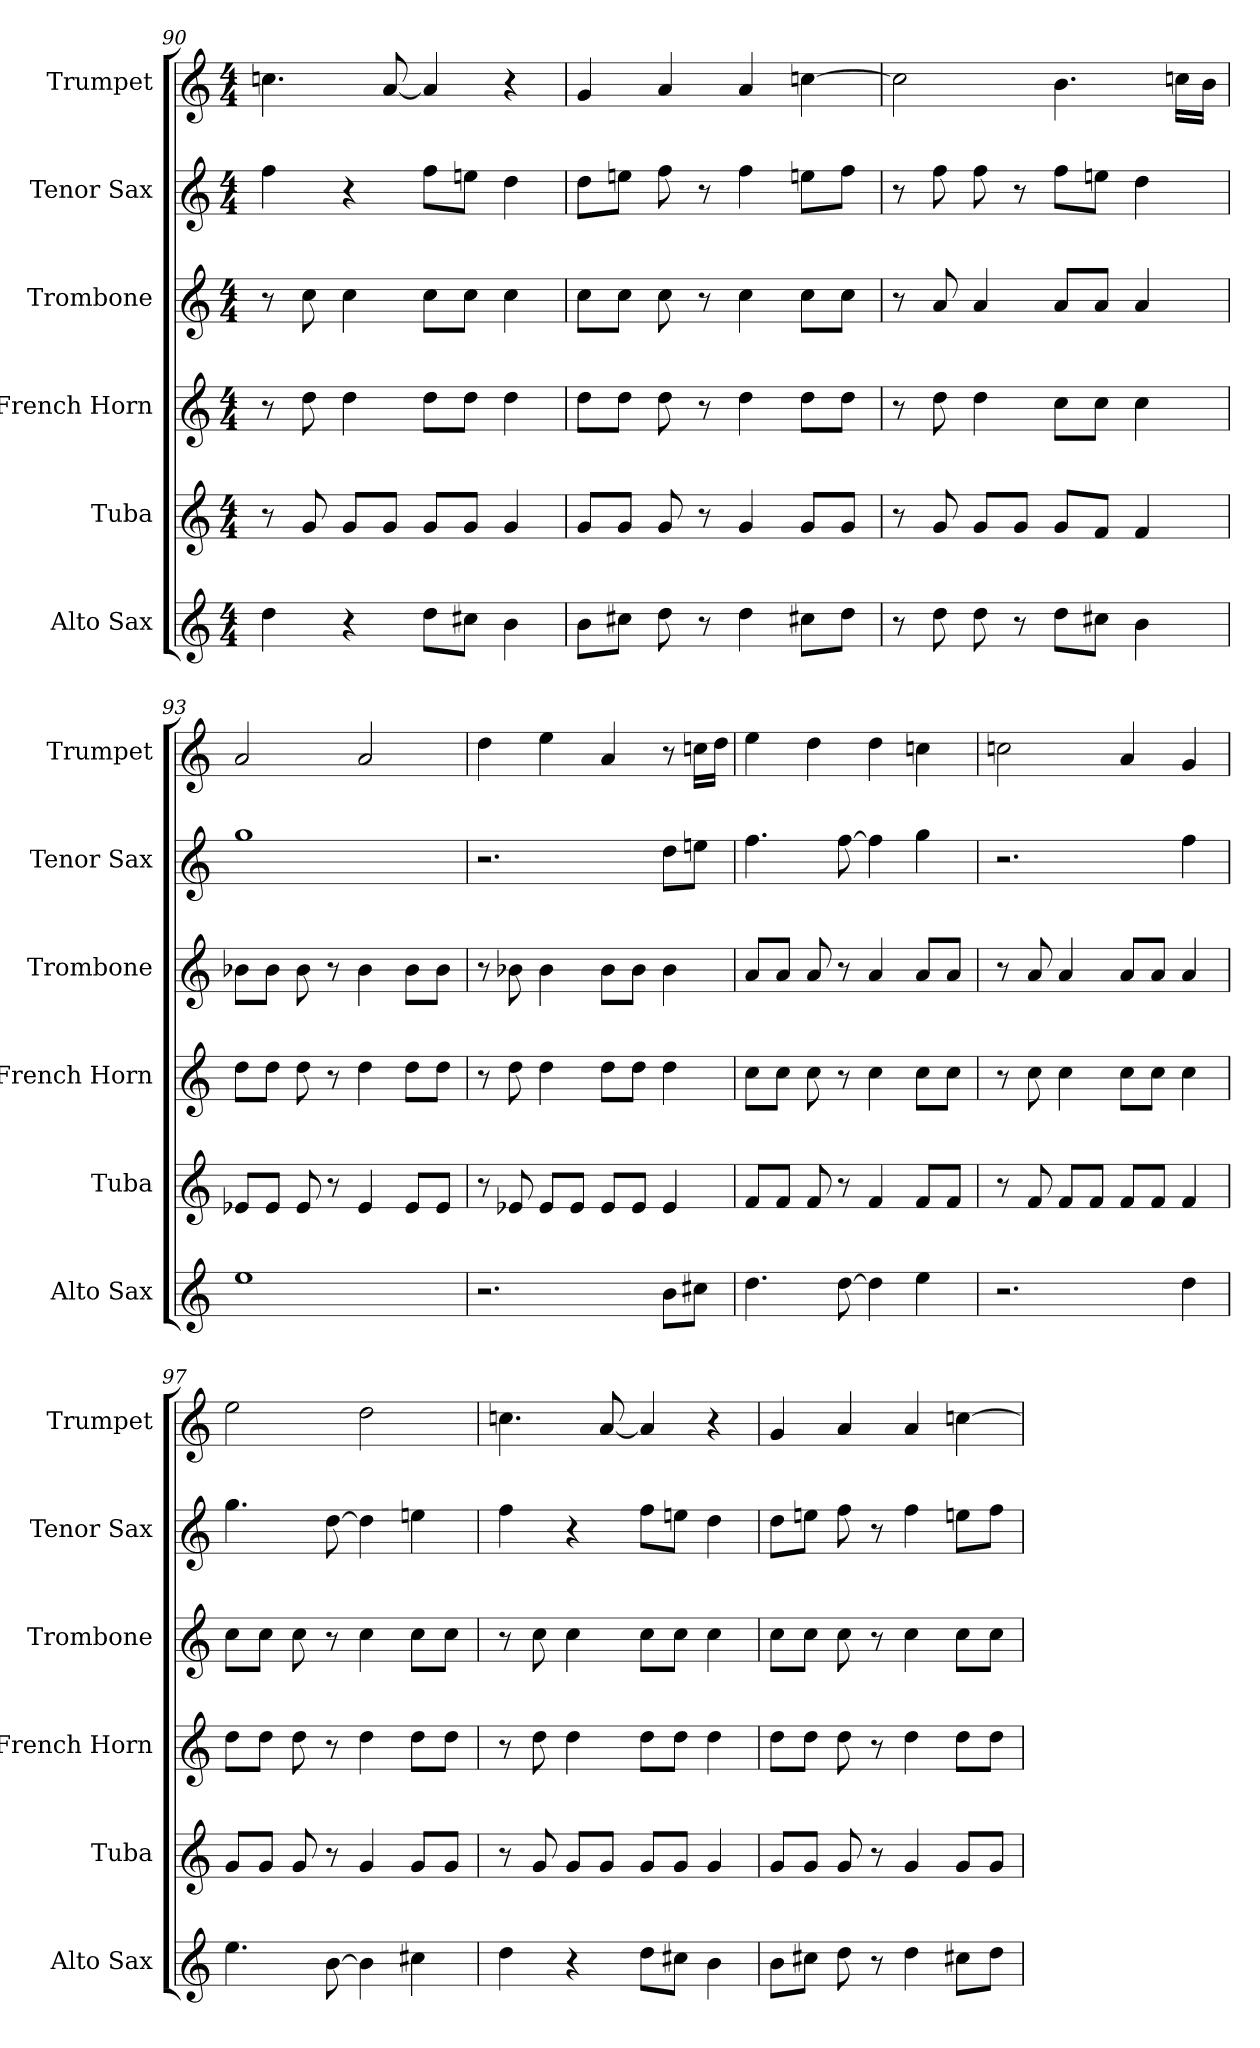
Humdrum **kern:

**kern	**kern	**kern	**kern	**kern	**kern
*part6	*part5	*part4	*part3	*part2	*part1
*staff6	*staff5	*staff4	*staff3	*staff2	*staff1
*I"Alto Sax	*I"Tuba	*I"French Horn	*I"Trombone	*I"Tenor Sax	*I"Trumpet
*I'Alto Sax	*I'Tuba	*I'French Horn	*I'Trombone	*I'Tenor Sax	*I'Trumpet
*clefG2	*clefG2	*clefG2	*clefG2	*clefG2	*clefG2
*ITrd5c9	*ITrd15c26	*ITrd8c14	*ITrd8c14	*ITrd8c14	*ITrd1c2
*M4/4	*M4/4	*M4/4	*M4/4	*M4/4	*M4/4
=90	=90	=90	=90	=90	=90
4f	8r	8r	8r	4f	4.b-
.	8GG	8d	8c	.	.
4r	8GGL	4d	4c	4r	.
.	8GGJ	.	.	.	[8g
8fL	8GGL	8dL	8cL	8fL	4g]
8enJ	8GGJ	8dJ	8cJ	8enJ	.
4d	4GG	4d	4c	4d	4r
=91	=91	=91	=91	=91	=91
8dL	8GGL	8dL	8cL	8dL	4f
8enJ	8GGJ	8dJ	8cJ	8enJ	.
8f	8GG	8d	8c	8f	4g
8r	8r	8r	8r	8r	.
4f	4GG	4d	4c	4f	4g
8enL	8GGL	8dL	8cL	8enL	[4b-
8fJ	8GGJ	8dJ	8cJ	8fJ	.
=92	=92	=92	=92	=92	=92
8r	8r	8r	8r	8r	2b-]
8f	8GG	8d	8A	8f	.
8f	8GGL	4d	4A	8f	.
8r	8GGJ	.	.	8r	.
8fL	8GGL	8cL	8AL	8fL	4.a
8enJ	8FFJ	8cJ	8AJ	8enJ	.
4d	4FF	4c	4A	4d	.
.	.	.	.	.	16b-LL
.	.	.	.	.	16aJJ
=93	=93	=93	=93	=93	=93
1g	8EE-L	8dL	8B-L	1g	2g
.	8EE-J	8dJ	8B-J	.	.
.	8EE-	8d	8B-	.	.
.	8r	8r	8r	.	.
.	4EE-	4d	4B-	.	2g
.	8EE-L	8dL	8B-L	.	.
.	8EE-J	8dJ	8B-J	.	.
=94	=94	=94	=94	=94	=94
2.r	8r	8r	8r	2.r	4cc
.	8EE-	8d	8B-	.	.
.	8EE-L	4d	4B-	.	4dd
.	8EE-J	.	.	.	.
.	8EE-L	8dL	8B-L	.	4g
.	8EE-J	8dJ	8B-J	.	.
8dL	4EE-	4d	4B-	8dL	8r
8enJ	.	.	.	8enJ	16b-LL
.	.	.	.	.	16ccJJ
=95	=95	=95	=95	=95	=95
4.f	8FFL	8cL	8AL	4.f	4dd
.	8FFJ	8cJ	8AJ	.	.
.	8FF	8c	8A	.	4cc
[8f	8r	8r	8r	[8f	.
4f]	4FF	4c	4A	4f]	4cc
4g	8FFL	8cL	8AL	4g	4b-
.	8FFJ	8cJ	8AJ	.	.
=96	=96	=96	=96	=96	=96
2.r	8r	8r	8r	2.r	2b-
.	8FF	8c	8A	.	.
.	8FFL	4c	4A	.	.
.	8FFJ	.	.	.	.
.	8FFL	8cL	8AL	.	4g
.	8FFJ	8cJ	8AJ	.	.
4f	4FF	4c	4A	4f	4f
=97	=97	=97	=97	=97	=97
4.g	8GGL	8dL	8cL	4.g	2dd
.	8GGJ	8dJ	8cJ	.	.
.	8GG	8d	8c	.	.
[8d	8r	8r	8r	[8d	.
4d]	4GG	4d	4c	4d]	2cc
4en	8GGL	8dL	8cL	4en	.
.	8GGJ	8dJ	8cJ	.	.
=98	=98	=98	=98	=98	=98
4f	8r	8r	8r	4f	4.b-
.	8GG	8d	8c	.	.
4r	8GGL	4d	4c	4r	.
.	8GGJ	.	.	.	[8g
8fL	8GGL	8dL	8cL	8fL	4g]
8enJ	8GGJ	8dJ	8cJ	8enJ	.
4d	4GG	4d	4c	4d	4r
=99	=99	=99	=99	=99	=99
8dL	8GGL	8dL	8cL	8dL	4f
8enJ	8GGJ	8dJ	8cJ	8enJ	.
8f	8GG	8d	8c	8f	4g
8r	8r	8r	8r	8r	.
4f	4GG	4d	4c	4f	4g
8enL	8GGL	8dL	8cL	8enL	[4b-
8fJ	8GGJ	8dJ	8cJ	8fJ	.
=	=	=	=	=	=
*-	*-	*-	*-	*-	*-
